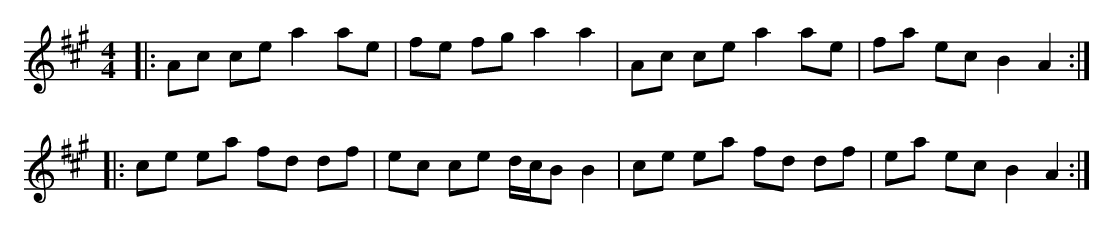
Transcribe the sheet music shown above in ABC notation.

X:1
M:4/4
K:A
|:Ac ce a2 ae|fe fg a2 a2|Ac ce a2 ae|fa ec B2 A2:|
|:ce ea fd df|ec ce d/c/B B2|ce ea fd df|ea ec B2 A2:|
